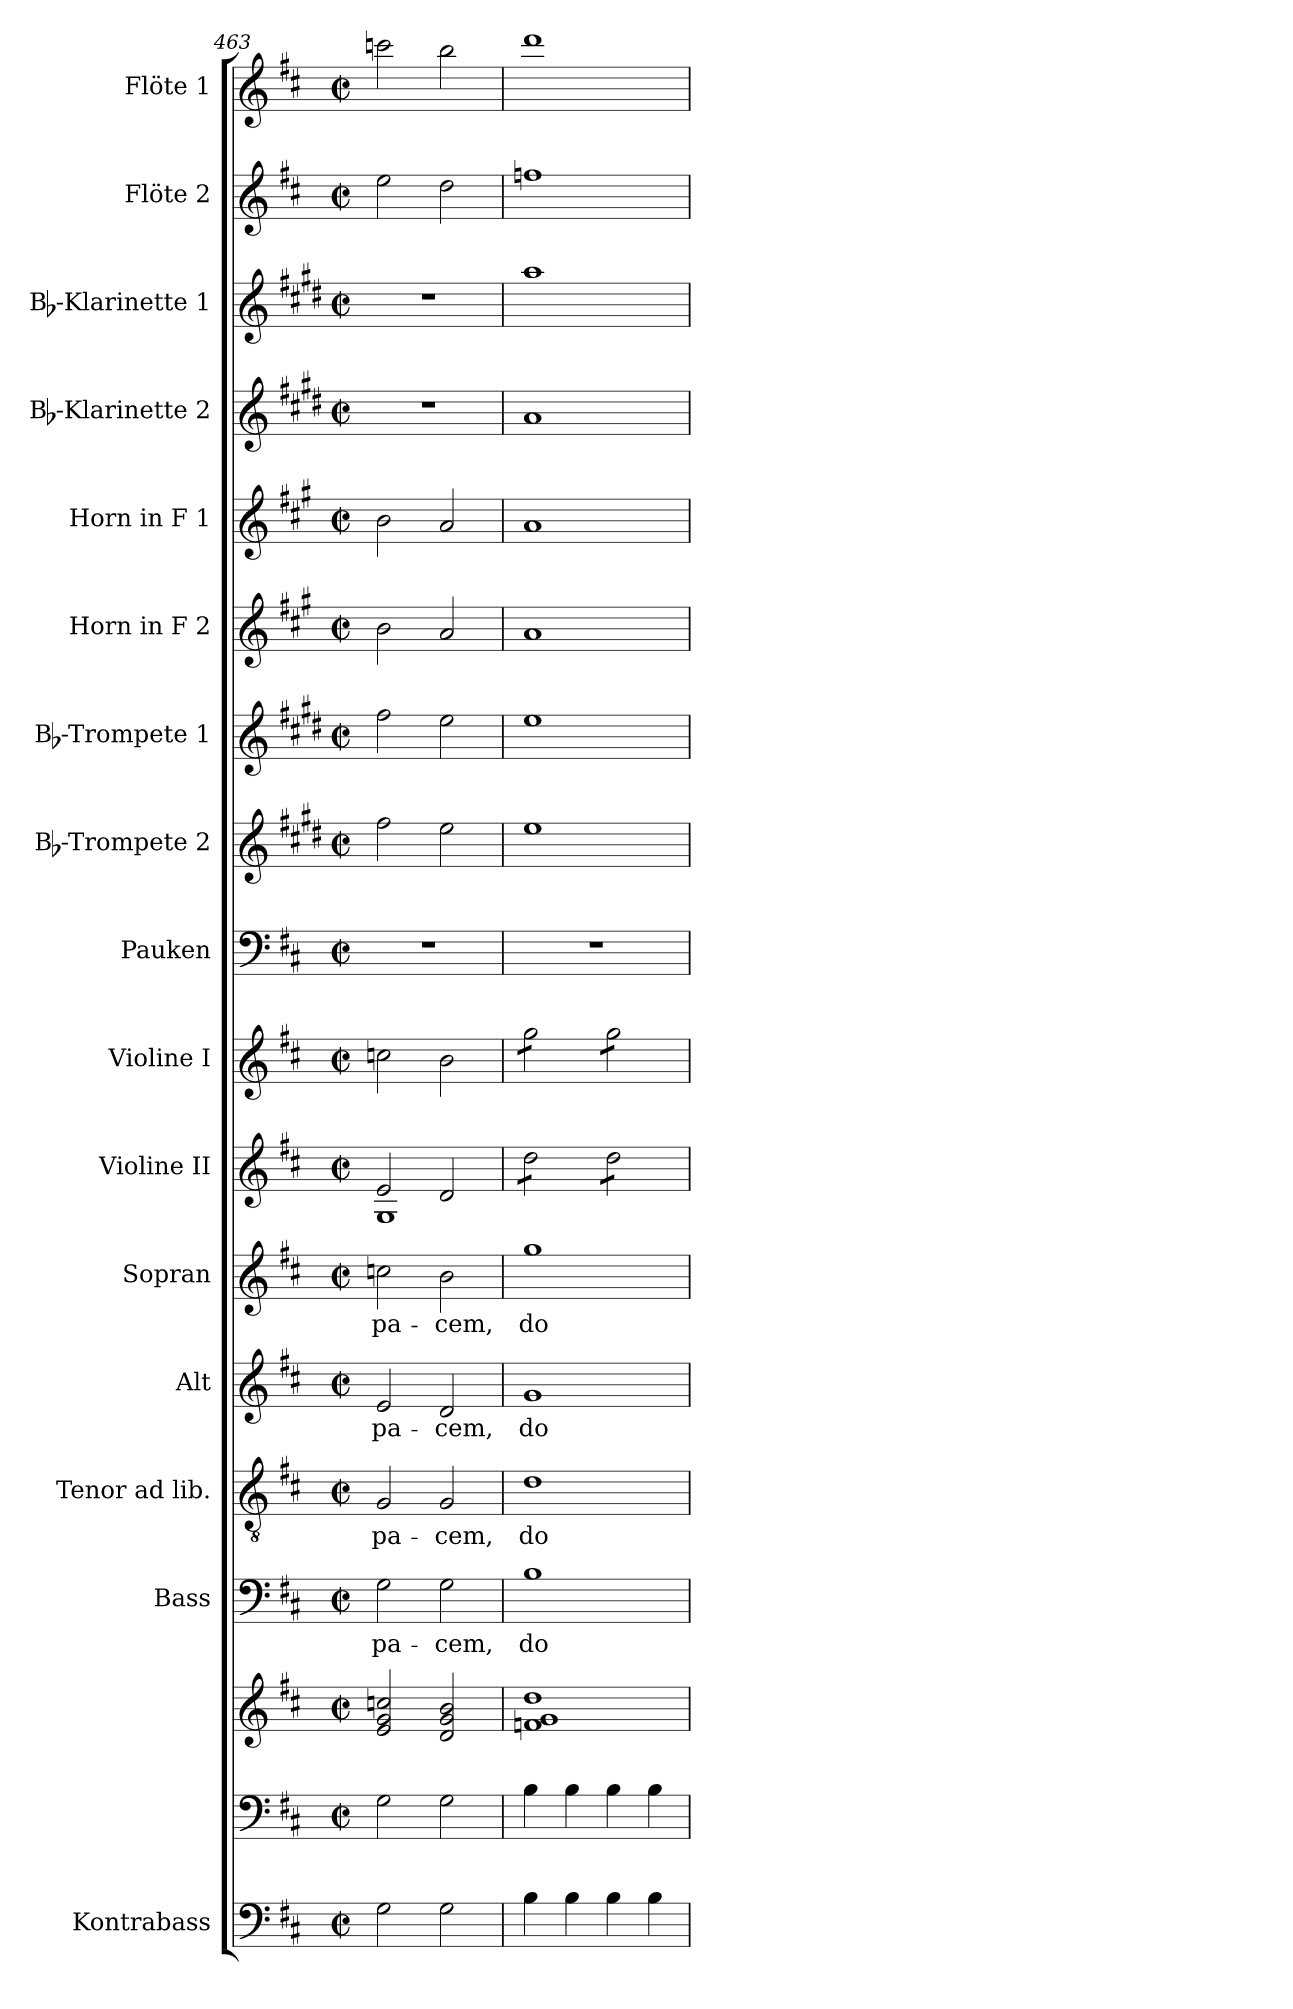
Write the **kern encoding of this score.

**kern	**kern	**kern	**kern	**text	**kern	**text	**kern	**text	**kern	**text	**kern	**kern	**kern	**kern	**kern	**kern	**kern	**kern	**kern	**kern	**kern
*part17	*part16	*part16	*part15	*part15	*part14	*part14	*part13	*part13	*part12	*part12	*part11	*part10	*part9	*part8	*part7	*part6	*part5	*part4	*part3	*part2	*part1
*staff18	*staff17	*staff16	*staff15	*staff15	*staff14	*staff14	*staff13	*staff13	*staff12	*staff12	*staff11	*staff10	*staff9	*staff8	*staff7	*staff6	*staff5	*staff4	*staff3	*staff2	*staff1
*I"Kontrabass	*	*	*I"Bass	*	*I"Tenor ad lib.	*	*I"Alt	*	*I"Sopran	*	*I"Violine II	*I"Violine I	*I"Pauken	*I"Bb-Trompete 2	*I"Bb-Trompete 1	*I"Horn in F 2	*I"Horn in F 1	*I"Bb-Klarinette 2	*I"Bb-Klarinette 1	*I"Flöte 2	*I"Flöte 1
*I'Kb.	*	*	*I'B.	*	*I'T.	*	*I'A.	*	*I'S.	*	*I'Vl. II	*I'Vl. I	*I'Pk.	*I'Bb Trp. 2	*I'Bb Trp. 1	*	*	*I'Bb Kl. 2	*I'Bb Kl. 1	*I'Fl. 2	*I'Fl. 1
*clefF4	*clefF4	*clefG2	*clefF4	*	*clefGv2	*	*clefG2	*	*clefG2	*	*clefG2	*clefG2	*clefF4	*clefG2	*clefG2	*clefG2	*clefG2	*clefG2	*clefG2	*clefG2	*clefG2
*ITrd7c12	*	*	*	*	*	*	*	*	*	*	*	*	*	*ITrd1c2	*ITrd1c2	*ITrd4c7	*ITrd4c7	*ITrd1c2	*ITrd1c2	*	*
*k[f#c#]	*k[f#c#]	*k[f#c#]	*k[f#c#]	*	*k[f#c#]	*	*k[f#c#]	*	*k[f#c#]	*	*k[f#c#]	*k[f#c#]	*k[f#c#]	*k[f#c#]	*k[f#c#]	*k[f#c#]	*k[f#c#]	*k[f#c#]	*k[f#c#]	*k[f#c#]	*k[f#c#]
*D:	*D:	*D:	*D:	*	*D:	*	*D:	*	*D:	*	*D:	*D:	*D:	*D:	*D:	*D:	*D:	*D:	*D:	*D:	*D:
*M2/2	*M2/2	*M2/2	*M2/2	*	*M2/2	*	*M2/2	*	*M2/2	*	*M2/2	*M2/2	*M2/2	*M2/2	*M2/2	*M2/2	*M2/2	*M2/2	*M2/2	*M2/2	*M2/2
*met(c|)	*met(c|)	*met(c|)	*met(c|)	*	*met(c|)	*	*met(c|)	*	*met(c|)	*	*met(c|)	*met(c|)	*met(c|)	*met(c|)	*met(c|)	*met(c|)	*met(c|)	*met(c|)	*met(c|)	*met(c|)	*met(c|)
=463	=463	=463	=463	=463	=463	=463	=463	=463	=463	=463	=463	=463	=463	=463	=463	=463	=463	=463	=463	=463	=463
!	!	!	!	!LO:LY:b	!	!LO:LY:b	!	!LO:LY:b	!	!LO:LY:b	!	!	!	!	!	!	!	!	!	!	!
*	*	*	*	*	*	*	*	*	*	*	*^	*	*	*	*	*	*	*	*	*	*
2GG\	2G\	2e/ 2g/ 2ccn/	2G\	pa-	2G/	pa-	2e/	pa-	2ccn\	pa-	2e/	1G	2ccn\	1r	2ee\	2ee\	2e\	2e\	1r	1r	2ee\	2cccn\
!	!	!	!	!LO:LY:b	!	!LO:LY:b	!	!LO:LY:b	!	!LO:LY:b	!	!	!	!	!	!	!	!	!	!	!	!
2GG\	2G\	2d/ 2g/ 2b/	2G\	-cem,	2G/	-cem,	2d/	-cem,	2b\	-cem,	2d/	.	2b\	.	2dd\	2dd\	2d/	2d/	.	.	2dd\	2bb\
*	*	*	*	*	*	*	*	*	*	*	*v	*v	*	*	*	*	*	*	*	*	*	*
=464	=464	=464	=464	=464	=464	=464	=464	=464	=464	=464	=464	=464	=464	=464	=464	=464	=464	=464	=464	=464	=464
!	!	!	!	!LO:LY:b	!	!LO:LY:b	!	!LO:LY:b	!	!LO:LY:b	!	!	!	!	!	!	!	!	!	!	!
*	*	*	*	*	*	*	*	*	*	*	*tremolo	*	*	*	*	*	*	*	*	*	*
*	*	*	*	*	*	*	*	*	*	*	*	*tremolo	*	*	*	*	*	*	*	*	*
4BB\	4B\	1fn 1g 1dd	1B	do-	1d	do-	1g	do-	1gg	do-	8dd\L	8gg\L	1r	1dd	1dd	1d	1d	1g	1gg	1ffn	1ddd
.	.	.	.	.	.	.	.	.	.	.	8dd\	8gg\	.	.	.	.	.	.	.	.	.
4BB\	4B\	.	.	.	.	.	.	.	.	.	8dd\	8gg\	.	.	.	.	.	.	.	.	.
.	.	.	.	.	.	.	.	.	.	.	8dd\J	8gg\J	.	.	.	.	.	.	.	.	.
4BB\	4B\	.	.	.	.	.	.	.	.	.	8dd\L	8gg\L	.	.	.	.	.	.	.	.	.
.	.	.	.	.	.	.	.	.	.	.	8dd\	8gg\	.	.	.	.	.	.	.	.	.
4BB\	4B\	.	.	.	.	.	.	.	.	.	8dd\	8gg\	.	.	.	.	.	.	.	.	.
.	.	.	.	.	.	.	.	.	.	.	8dd\J	8gg\J	.	.	.	.	.	.	.	.	.
*	*	*	*	*	*	*	*	*	*	*	*	*Xtremolo	*	*	*	*	*	*	*	*	*
*	*	*	*	*	*	*	*	*	*	*	*Xtremolo	*	*	*	*	*	*	*	*	*	*
=	=	=	=	=	=	=	=	=	=	=	=	=	=	=	=	=	=	=	=	=	=
*-	*-	*-	*-	*-	*-	*-	*-	*-	*-	*-	*-	*-	*-	*-	*-	*-	*-	*-	*-	*-	*-
